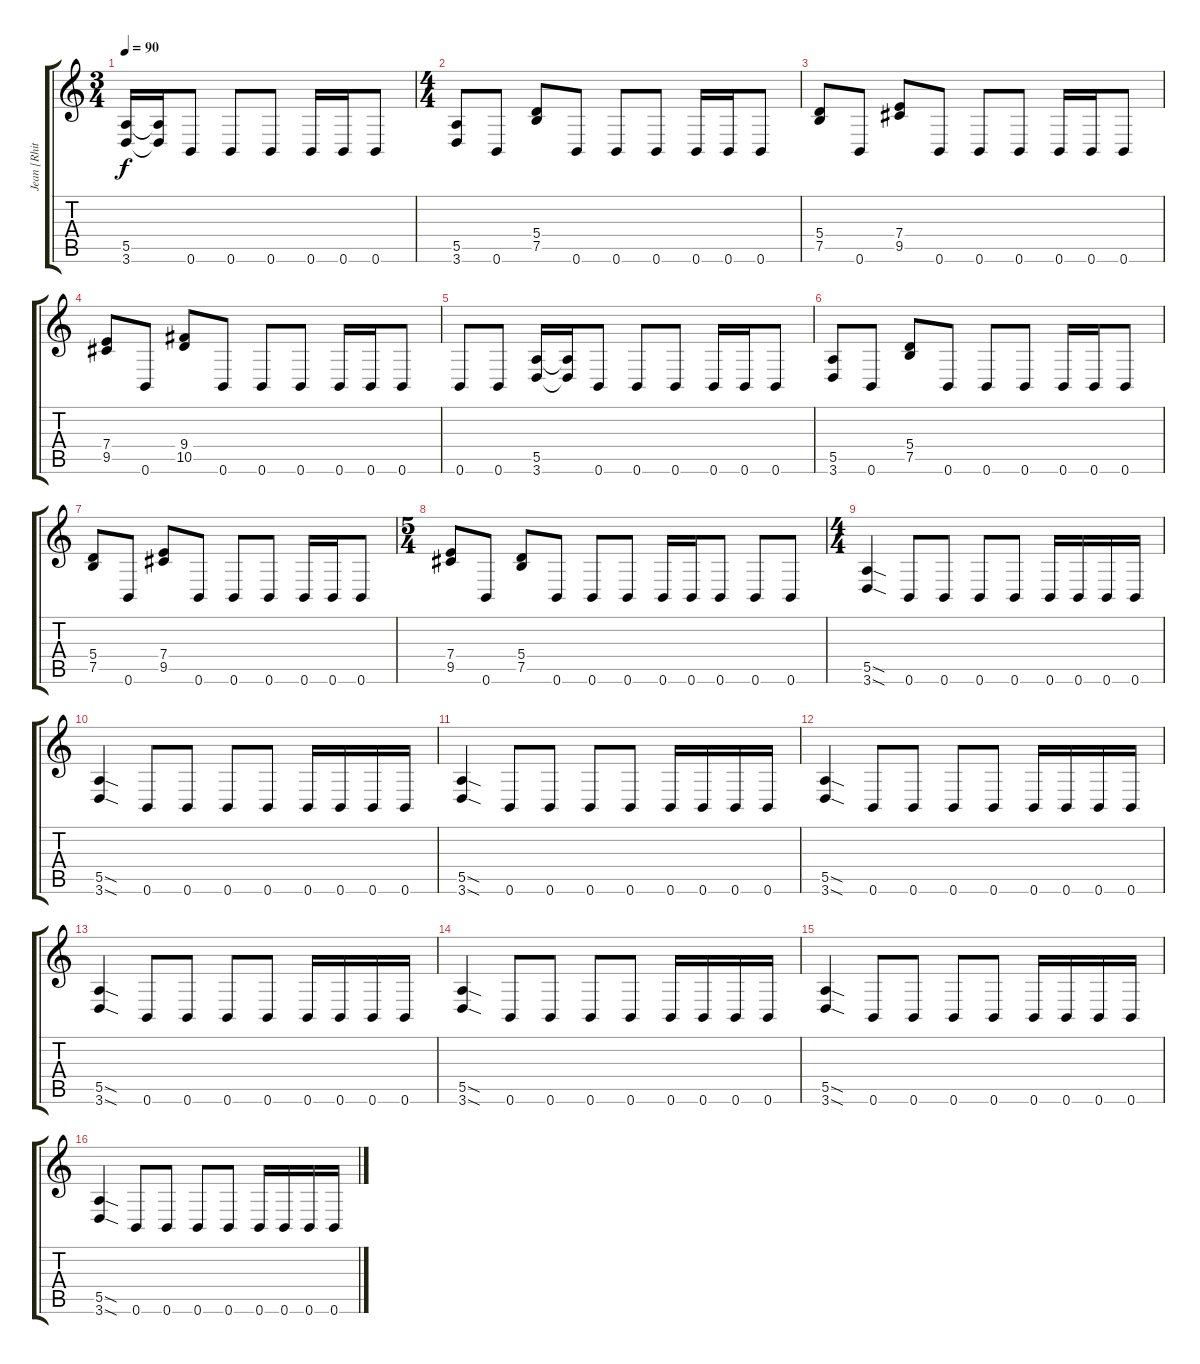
\track ("Jean [Rhitm]" "Jean [Rhit") {instrument distortionguitar}
\staff {score tabs}
\tuning (B3 Gb3 D3 A2 E2 B1) {hide}
\ts (3 4)
\tempo 90
\clef g2
\ks c
(5.5 3.6).16{dy f} (5.5{t} 3.6{t}).16 0.6.8 0.6.8 0.6.8 0.6.16 0.6.16 0.6.8 |
\ts (4 4)
(5.5 3.6).8 0.6.8 (5.4 7.5).8 0.6.8 0.6.8 0.6.8 0.6.16 0.6.16 0.6.8 |
(5.4 7.5).8 0.6.8 (7.4 9.5).8 0.6.8 0.6.8 0.6.8 0.6.16 0.6.16 0.6.8 |
(7.4 9.5).8 0.6.8 (9.4 10.5).8 0.6.8 0.6.8 0.6.8 0.6.16 0.6.16 0.6.8 |
0.6.8 0.6.8 (5.5 3.6).16 (5.5{t} 3.6{t}).16 0.6.8 0.6.8 0.6.8 0.6.16 0.6.16 0.6.8 |
(5.5 3.6).8 0.6.8 (5.4 7.5).8 0.6.8 0.6.8 0.6.8 0.6.16 0.6.16 0.6.8 |
(5.4 7.5).8 0.6.8 (7.4 9.5).8 0.6.8 0.6.8 0.6.8 0.6.16 0.6.16 0.6.8 |
\ts (5 4)
(7.4 9.5).8 0.6.8 (5.4 7.5).8 0.6.8 0.6.8 0.6.8 0.6.16 0.6.16 0.6.8 0.6.8 0.6.8 |
\ts (4 4)
(5.5{sod} 3.6{sod}).4 0.6.8 0.6.8 0.6.8 0.6.8 0.6.16 0.6.16 0.6.16 0.6.16 |
(5.5{sod} 3.6{sod}).4 0.6.8 0.6.8 0.6.8 0.6.8 0.6.16 0.6.16 0.6.16 0.6.16 |
(5.5{sod} 3.6{sod}).4 0.6.8 0.6.8 0.6.8 0.6.8 0.6.16 0.6.16 0.6.16 0.6.16 |
(5.5{sod} 3.6{sod}).4 0.6.8 0.6.8 0.6.8 0.6.8 0.6.16 0.6.16 0.6.16 0.6.16 |
(5.5{sod} 3.6{sod}).4 0.6.8 0.6.8 0.6.8 0.6.8 0.6.16 0.6.16 0.6.16 0.6.16 |
(5.5{sod} 3.6{sod}).4 0.6.8 0.6.8 0.6.8 0.6.8 0.6.16 0.6.16 0.6.16 0.6.16 |
(5.5{sod} 3.6{sod}).4 0.6.8 0.6.8 0.6.8 0.6.8 0.6.16 0.6.16 0.6.16 0.6.16 |
(5.5{sod} 3.6{sod}).4 0.6.8 0.6.8 0.6.8 0.6.8 0.6.16 0.6.16 0.6.16 0.6.16
